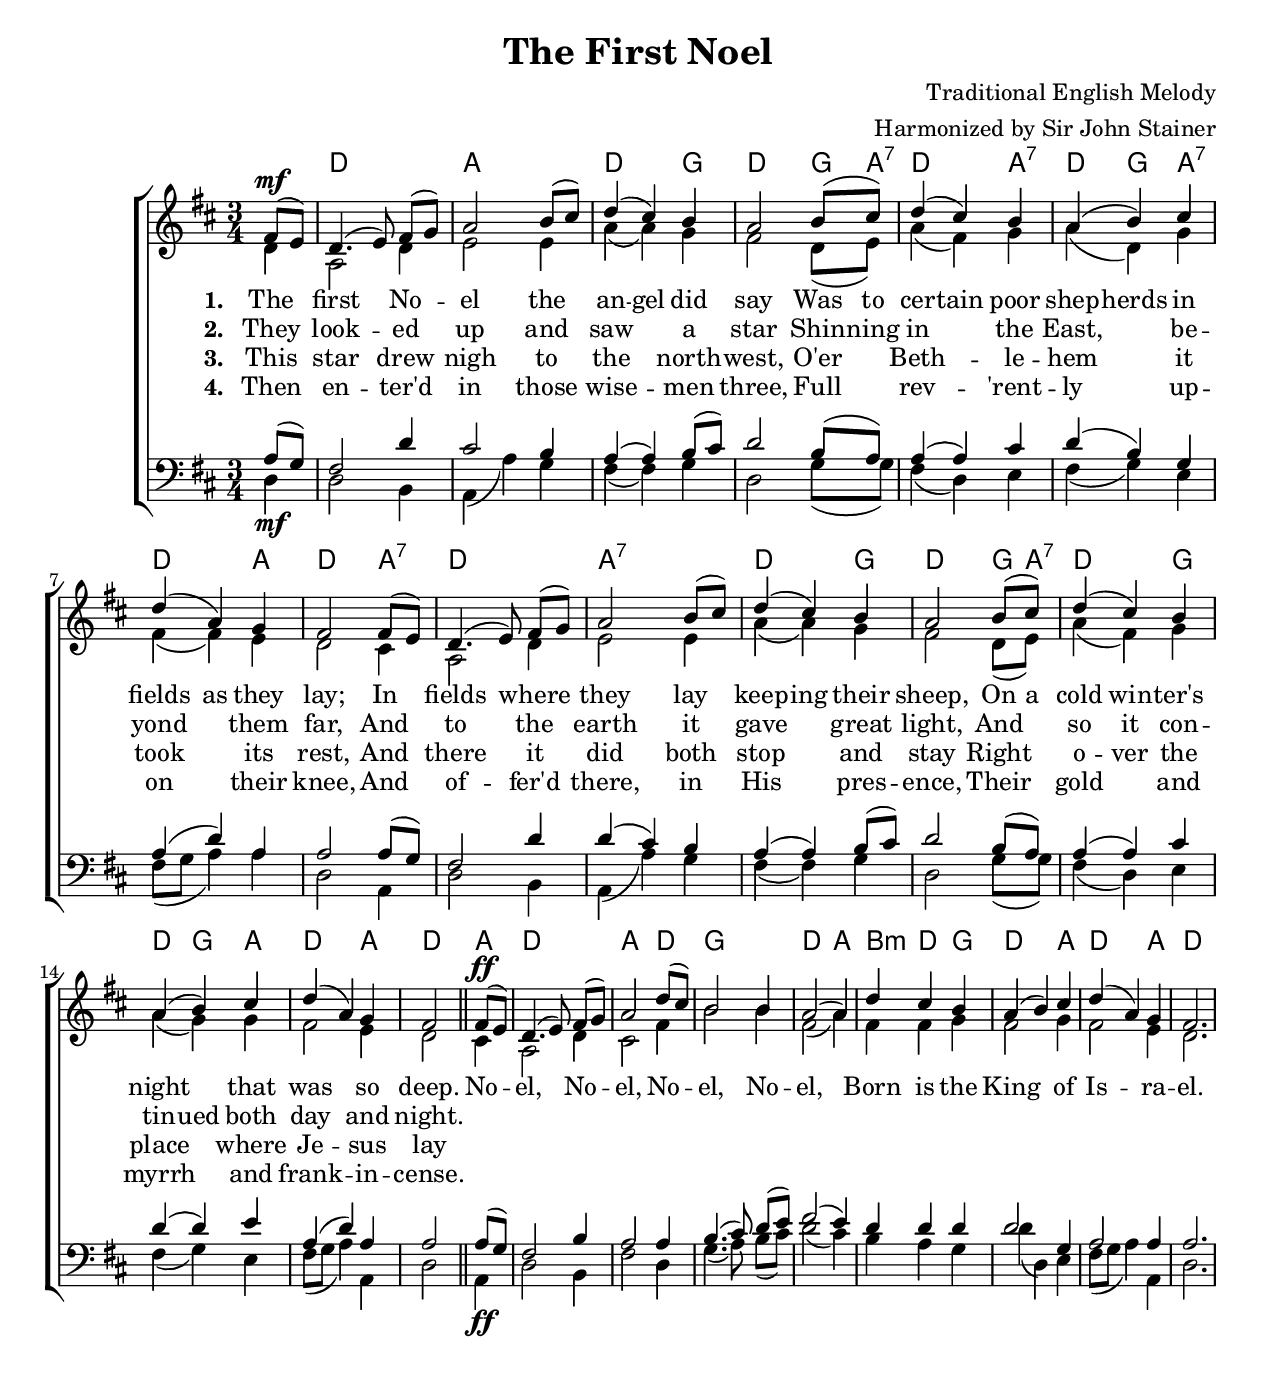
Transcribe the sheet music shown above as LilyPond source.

\version "2.18.0"

\version "2.18.2"

\header {
	title = "The First Noel"
	%subtitle = ""
	composer = "Traditional English Melody"
	%tagline = ""
	%footer = ""
	%opus = ""
	arranger = "Harmonized by Sir John Stainer"
	%copyright = ""
	%meter = 
}

global = {
	\key d \major
	\time 3/4
	% Lilypond is defaulting to beaming 2 triplets of 8ths,
	% instead of 3 pairs of 8ths.  This behavior is apparently
	% provoked by a default value to beamExceptions.  Clearing
	% that default value allows quarter notes to be the base
	% unit of beaming.
	\set Timing.beamExceptions = #'()
	%\override Score.MetronomeMark #'padding = #4.5
	%\tempo 4=90
}

Soprano = \relative fis'
{
	\partial 4
	fis8(^\mf e) d4.( e8) fis( g) a2
	b8( cis) d4( cis) b a2
	b8( cis) d4( cis) b a( b) cis
	d( a) g fis2
	fis8( e) d4.( e8) fis( g) a2
	b8( cis) d4( cis) b a2
	b8( cis) d4( cis) b a( b)
	cis d( a) g fis2 \bar "||"
	
	fis8(^\ff e) d4.( e8) fis( g) a2
	d8( cis) b2 b4 a2( a4)
	d4 cis b a( b)
	cis4 d( a) g fis2.
}	

Alto = \relative d'
{
	\partial 4
	d4 a2 d4 e2
	e4 a4( a) g fis2
	d8( e) a4( fis) g4 a4( d,)
	g fis( fis) e d2
	cis4 a2 d4 e2
	e4 a4( a) g fis2
	d8( e) a4( fis) g a( g)
	g4 fis2 e4 d2
	
	cis4 a2 d4 cis2
	fis4 b2 b4 fis2( a4)
	fis4 fis g fis2
	g4 fis2 e4 d2.
}

Tenor = \relative a
{
	a8(\mf g) fis2 d'4 cis2
	b4 a( a) b8( cis) d2
	b8( a) a4( a) cis d( b)
	g4 a( d) a a2
	a8( g) fis2 d'4 d( cis)
	b4 a( a) b8( cis) d2
	b8( a) a4( a) cis d( d)
	e4 a,( d) a a2
	
	a8(\ff g) fis2 b4 a2
	a4 b4.( cis8) d( e) fis2( e4)
	d4 d d d2
	g,4 a2 a4 a2.	
}

Bass = \relative d
{
	d4 d2 b4 a( a')
	g4 fis( fis) g d2
	g8( g) fis4( d) e fis( g)
	e4 fis8( g a4) a d,2
	a4 d2 b4 a( a')
	g4 fis( fis) g d2
	g8( g) fis4( d) e fis( g)
	e4 fis8( g a4) a, d2
	
	a4 d2 b4 fis'2
	d4 g4.( a8) b( cis) d2( cis4)
	b4 a g d'( d,)
	e4 fis8( g a4) a, d2.
}

theChords = \chordmode
{
	s4 d2. a d2 g4 d2
	g8 a:7 d2 a4:7 d g a:7 d2 a4 d2
	a4:7 d2. a:7 d2 g4 d2
	g8 a:7 d2 g4 d g a d2 a4 d2
	
	a4 d2. a2 d4 g2. d2 a4
	b4:m d g d2 a4 d2 a4 d2.
}

EnglishOne = \lyricmode
{
	\set stanza = #"1. "
	The4 first2 No4 -- el2
		the4 an4 -- gel4 did4 say2
	Was8 to8 cer4 -- tain4 poor4 shep4 -- herds4
		in4 fields4 as4 they4 lay;2
	In4 fields2 where4 they2
		lay4 keep4 -- ing4 their4 sheep,2
	On8 a8 cold4 win4 -- ter's4 night2
		that4 was2 so4 deep.2
}

EnglishRefrain = \lyricmode
{
	No4 -- el,2 No4 -- el,2
		No4 -- el,2 No4 -- el,2.
	Born4 is4 the4 King2
		of4 Is2 -- ra4 -- el.2.
}


EnglishTwo = \lyricmode
{
	\set stanza = #"2. "
	They4 look2 -- ed4 up2
		and4 saw2 a4 star2
	Shin8 -- ning8 in2 the4 East,2
		be4 -- yond2 them4 far,2
	And4 to2 the4 earth2
		it4 gave2 great4 light,2
	And4 so4 it4 con4 -- tin4 -- ued4
		both4 day2 and4 night.2
}

EnglishThree = \lyricmode
{
	\set stanza = #"3. "
	This4 star2 drew4 nigh2
		to4 the2 north4 -- west,2
	O'er4 Beth2 -- le4 -- hem2
		it4 took2 its4 rest,2
	And4 there2 it4 did2
		both4 stop2 and4 stay2
	Right4 o4 -- ver4 the4 place2
		where4 Je2 -- sus4 lay2.
}

EnglishFour = \lyricmode
{
	\set stanza = #"4. "
	Then4 en2 -- ter'd4 in2
		those4 wise2 -- men4 three,2
	Full4 rev2 -- 'rent4 -- ly2
		up4 -- on2 their4 knee,2
	And4 of2 -- fer'd4 there,2
		in4 His2 pres4 -- ence,2
	Their4 gold2 and4 myrrh2
		and4 frank2 -- in4 -- cense.2
}



\paper
{
	#(set-paper-size "letter")
}

\score
{
	\context ChoirStaff
	<<
		\context ChordNames {\theChords}
		\context Staff = women
		<<
			\clef treble
			\context Voice = sopranos
			{
				\voiceOne
				<<
					\global
					\Soprano
				>>
			}
			\context Voice = altos
			{
				\voiceTwo
				<<
					\global
					\Alto
				>>
			}
		>> %Staff women
		\context Lyrics = englishone {\EnglishOne \EnglishRefrain}
		\context Lyrics = englishtwo \EnglishTwo
		\context Lyrics = englishthree \EnglishThree
		\context Lyrics = englishfour \EnglishFour
		\context Staff = men
		<<
			\clef bass
				\context Voice = tenors
				{
					\voiceOne
					<<
						\global
						\Tenor
					>>
				}
			\context Voice = basses
			{
				\voiceTwo
				<<
					\global
					\Bass
				>>
			}
		>> %Staff men
	>> %ChoirStaff
	\layout
	{
	} %layout
	\midi
	{
	
	} %midi
} %score

